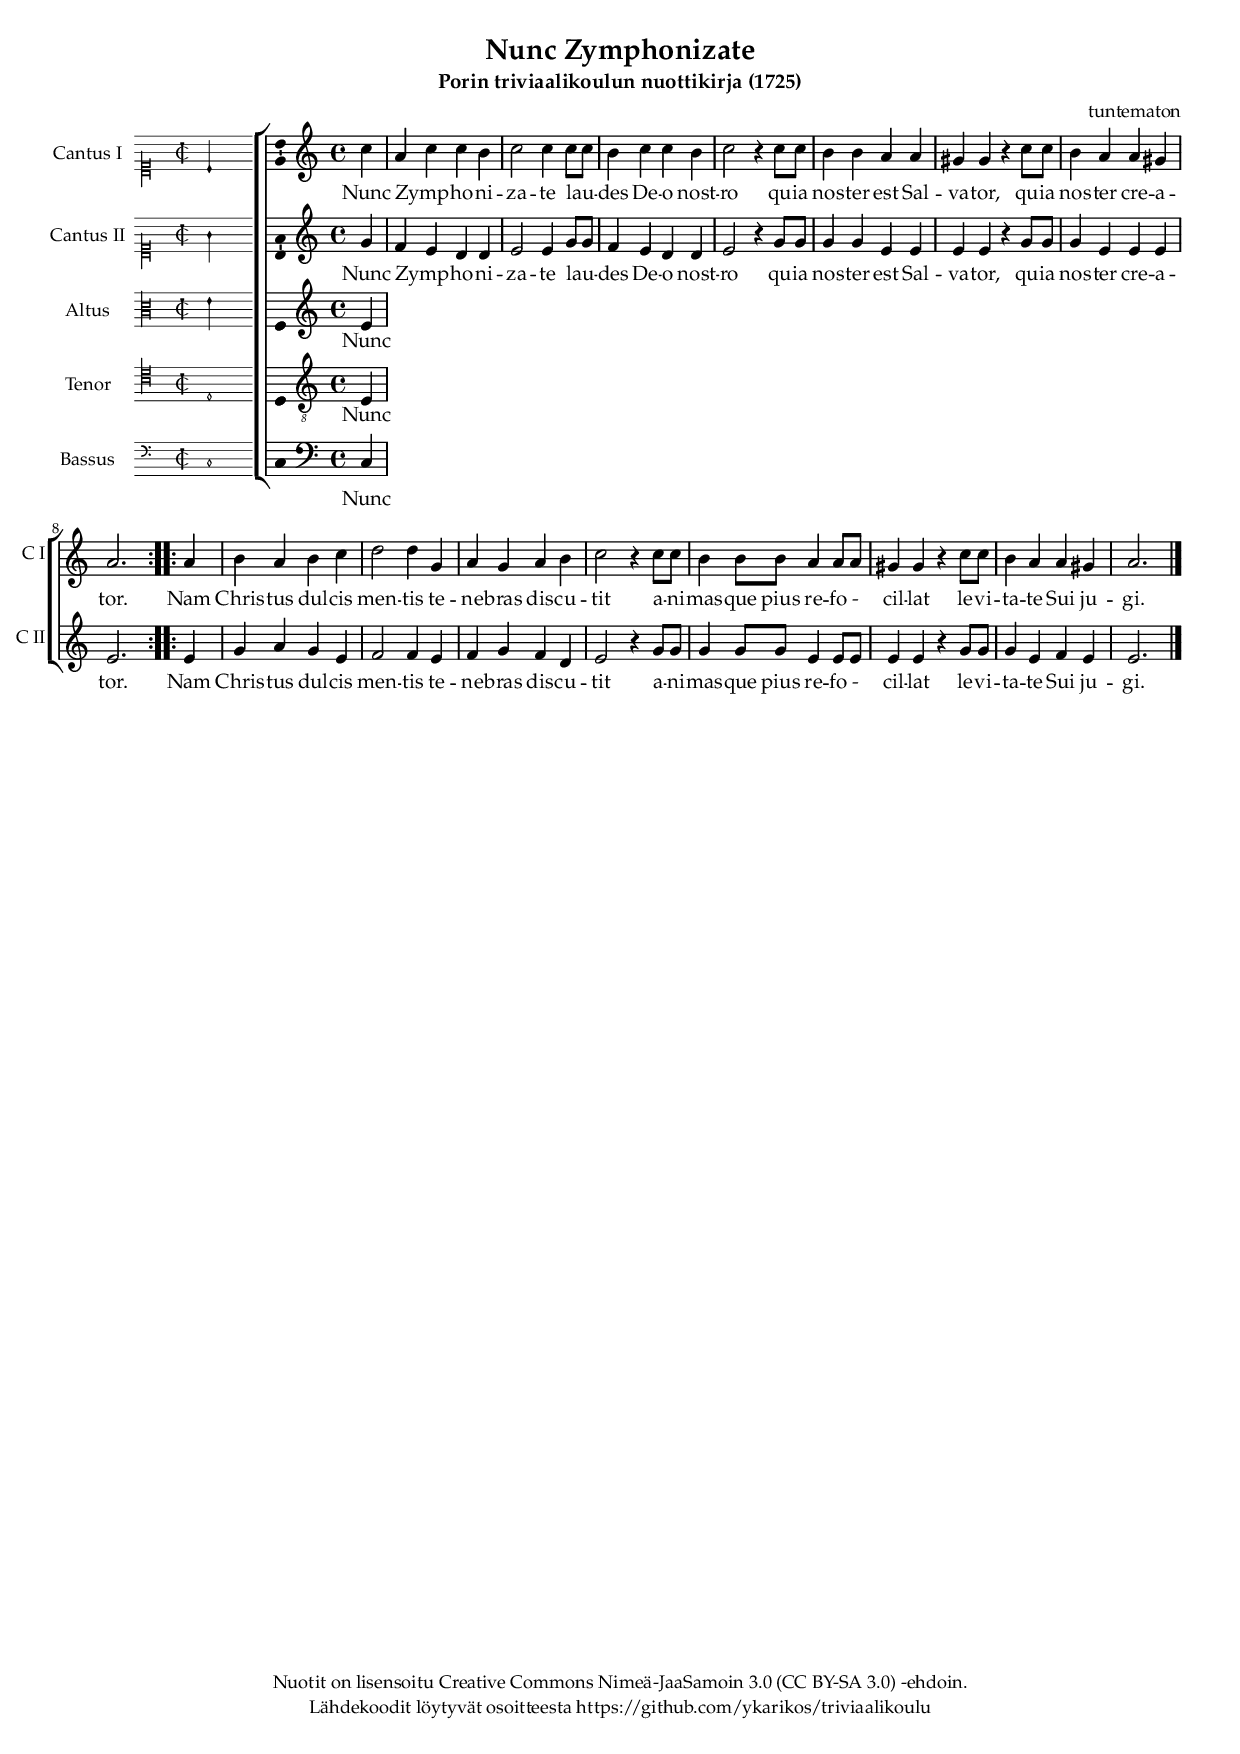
\version "2.19.80"
\include "suomi.ly"

#(set-global-staff-size 16)

global = {
%  \numericTimeSignature
  \time 4/4
%	\set Timing.measureLength = #(ly:make-moment 4/2)
%  \autoBeamOff
  \key c \major
  \set Staff.midiInstrument = #"voice oohs"
  \omit Slur
}


SopranoMusic = \relative c'' {
	\set Staff.instrumentName = #"Cantus I"
	\set Staff.shortInstrumentName = "C I"

	\incipit { \clef "mensural-c1" \key c \major \time 2/2 c'4 }

  \repeat volta 2 {
    \partial 4 c4 |	a( c) c h |
    \set melismaBusyProperties = #'()
    \undo \omit Slur \slurDashed
    c2 c4 c8( c) | h4 c c h c2 r4 c8 c |
    h4 h a a | gis gis r c8 c | h4 a a gis | a2.
  }
  \repeat volta 2 {
    a4 | h a h c | d2 d4 g, | a g a h | c2 r4 c8 c |
    h4 h8 h a4 a8 a | gis4 gis r c8 c |
    h4 a a gis | a2. \bar "|."
  }
}

stanzaOneLyrics = \lyricmode {
	Nunc Zymp -- ho -- ni -- za -- te lau -- _ des De -- o nost -- ro
  qu -- ia nos -- ter est Sal -- va -- tor, qu -- ia nos -- ter cre -- a -- tor.
  Nam Chris -- tus  dul -- cis men -- tis te -- ne -- bras dis -- cu -- tit
  a -- ni -- mas -- que pius re -- fo - cil -- lat le -- vi -- ta -- te Sui ju -- gi.
}

stanzaTwoLyrics = \lyricmode {
  Id cir -- co gau -- de -- te  ju -- ve -- nes cum se -- ni bus
  o -- pu -- len -- ti cum men -- di -- cis, mu -- li -- e -- res et vi -- ri.
  Di -- ce -- mus  er  -- go gra -- tes Chris -- to De -- o nost -- ro,
  a -- lae -- res sci -- mus at -- que pre -- ce -- mur
  ma -- la cunc -- ta pro -- pel -- lat.
}

SopranoTwoMusic = \relative c'' {
	\set Staff.instrumentName = #"Cantus II"
	\set Staff.shortInstrumentName = "C II"

	\incipit { \clef "mensural-c1" \key c \major \time 2/2 g'4 }

  \repeat volta 2 {
    \partial 4 g4 | f( e) d d |
    \set melismaBusyProperties = #'()
    \undo \omit Slur \slurDashed
    e2 e4 g8( g) | f4 e d d | e2 r4 g8 g |
    g4 g e e | e e  r g8 g | g4 e e e | e2.
  }
  \repeat volta 2 {
    e4 | g a g e | f2 f4 e |  f g f d | e2 r4 g8 g |
    g4 g8 g e4 e8 e | e4 e r g8 g |
    g4 e f e | e2. \bar "|."
  }
}


AltoMusic = \relative c' {
	\set Staff.instrumentName = #"Altus"
	\set Staff.shortInstrumentName = "A"

	\incipit { \clef "mensural-c3" \key c \major \time 2/2 e'4 }

  \partial 4 e4 |
%  \time 4/2
%  \once \override Staff.TimeSignature.break-visibility = ##(#t #f #t)
%  d\breve\fermata
}

TenoreMusic = \relative c {
	\set Staff.instrumentName = #"Tenor"
	\set Staff.shortInstrumentName = "T"

	\incipit { \clef "mensural-c4" \key c \major \time 2/2 e1 }

	\clef "treble_8"
  \partial 4 e4 |
%  \time 4/2
%  \once \override Staff.TimeSignature.break-visibility = ##(#t #f #t)
%  g\breve\fermata
}

BassMusic = \relative c {
	\set Staff.instrumentName = #"Bassus"
	\set Staff.shortInstrumentName = "B"

	\incipit { \clef "mensural-f" \key c \major \time 2/2 c1 }

	\clef bass
  \partial 4 c4 |
%  \time 4/2
%  \once \override Staff.TimeSignature.break-visibility = ##(#t #f #t)
%  g,\breve\fermata
}

\include "nunc-zymphonizate.header.ily"


\score {
  \new ChoirStaff <<
    \new Staff <<
      \new Voice = "Soprano" {
		    \global
        \SopranoMusic
      }
     \new Lyrics \lyricsto "Soprano" {
       \stanzaOneLyrics
     }
    >>
    \new Staff <<
      \new Voice = "SopranoTwo" {
		    \global
        \SopranoTwoMusic
      }
     \new Lyrics \lyricsto "SopranoTwo" {
       \stanzaOneLyrics
     }
    >>
    \new Staff <<
      \new Voice = "Alto" {
        \global
        \AltoMusic
      }
     \new Lyrics \lyricsto "Alto" {
       \stanzaOneLyrics
     }
    >>
    \new Staff <<
      \new Voice = "Tenore" {
        \global
        \TenoreMusic
      }
      \new Lyrics \lyricsto "Tenore" {
       \stanzaOneLyrics
      }
    >>
    \new Staff <<
      \new Voice = "Bass" {
        \global
        \BassMusic
      }
      \new Lyrics \lyricsto "Bass" {
       \stanzaOneLyrics
      }
    >>
  >>
  \midi {
    \tempo 4 = 160
  }
  \layout {
    \context {
      \Voice
      \consists "Ambitus_engraver"
		\hide Slur
    }
    indent = 3.5\cm
    incipit-width = 2\cm
    \context {
     \Staff \RemoveEmptyStaves
   }
    \context {
     \Score
     \override VerticalAxisGroup.remove-first = ##t
    }
  }
}
